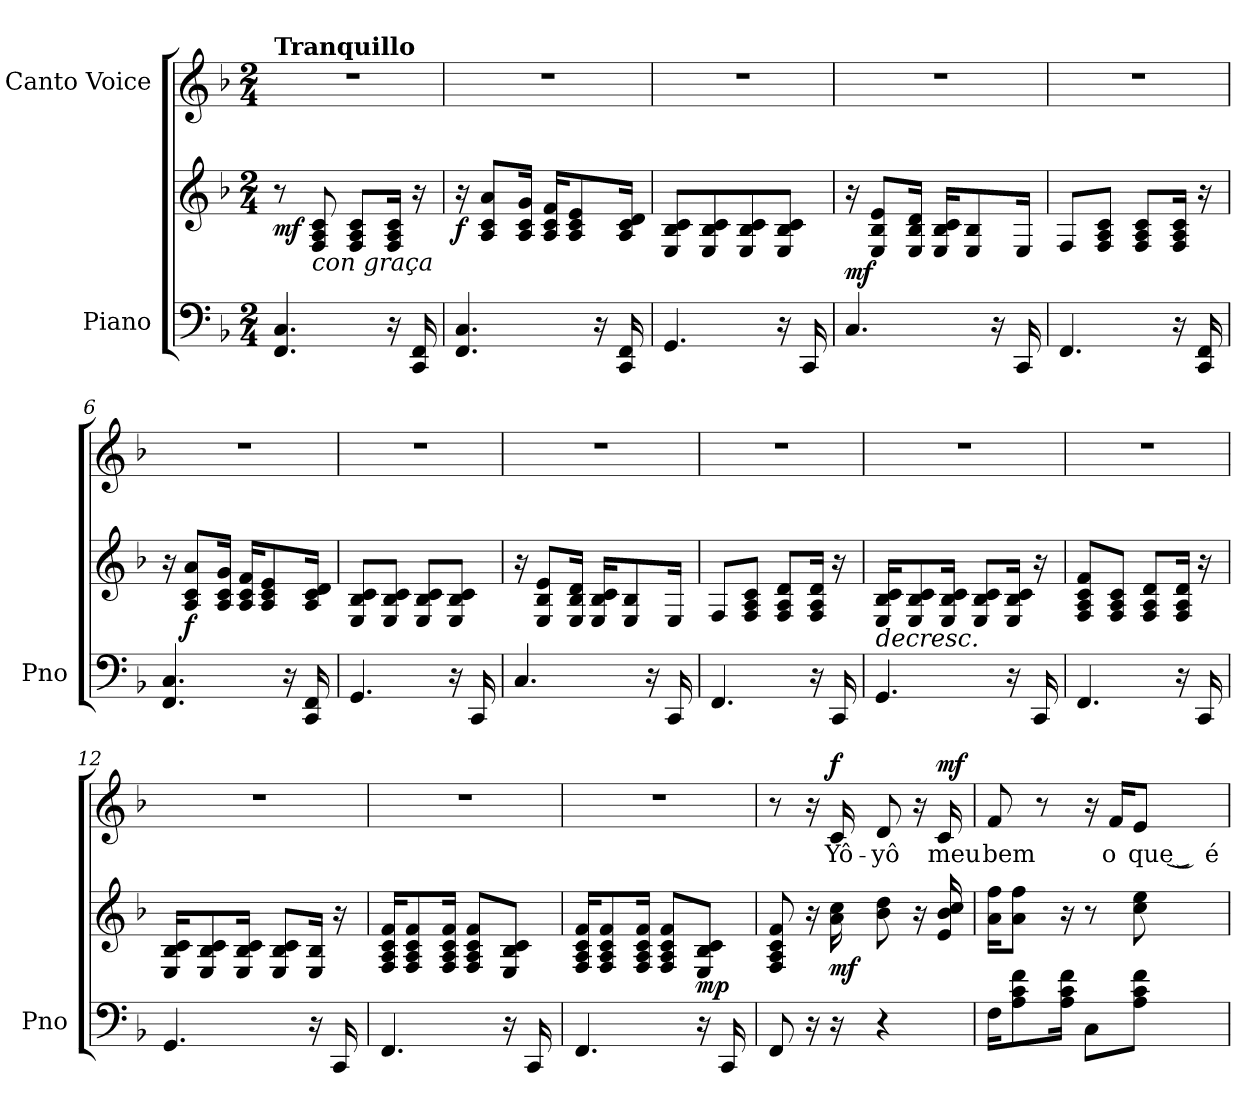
**kern	**kern	**dynam	**kern	**text	**dynam
*part2	*part2	*part2	*part1	*part1	*part1
*staff3	*staff2	*staff2/3	*staff1	*staff1	*staff1
*I"Piano	*	*	*I"Canto Voice	*	*
*I'Pno	*	*	*	*	*
*clefF4	*clefG2	*	*clefG2	*	*
*k[b-]	*k[b-]	*	*k[b-]	*	*
*M2/4	*M2/4	*	*M2/4	*	*
=1	=1	=1	=1	=1	=1
!	!	!	!LO:TX:a:B:t=Tranquillo	!	!
!	!	!LO:DY:b	!	!	!
4.FF/ 4.C/	8r	mf	2r	.	.
!	!LO:TX:b:i:t=con graça	!	!	!	!
.	8F/ 8A/ 8c/	.	.	.	.
.	8F/ 8A/ 8c/L	.	.	.	.
16r	16F/ 16A/ 16c/Jk	.	.	.	.
16CC/ 16FF/	16r	.	.	.	.
=2	=2	=2	=2	=2	=2
!	!	!LO:DY:b	!	!	!
4.FF/ 4.C/	16r	f	2r	.	.
.	8A/ 8c/ 8a/L	.	.	.	.
.	16A/ 16c/ 16g/Jk	.	.	.	.
.	16A/ 16c/ 16f/KL	.	.	.	.
.	8A/ 8c/ 8e/	.	.	.	.
16r	.	.	.	.	.
16CC/ 16FF/	16A/ 16c/ 16d/Jk	.	.	.	.
=3	=3	=3	=3	=3	=3
4.GG/	8E/ 8B-/ 8c/L	.	2r	.	.
.	8E/ 8B-/ 8c/	.	.	.	.
.	8E/ 8B-/ 8c/	.	.	.	.
16r	8E/ 8B-/ 8c/J	.	.	.	.
16CC/	.	.	.	.	.
=4	=4	=4	=4	=4	=4
!	!	!LO:DY:b	!	!	!
4.C/	16r	mf	2r	.	.
.	8E/ 8B-/ 8e/L	.	.	.	.
.	16E/ 16B-/ 16d/Jk	.	.	.	.
.	16E/ 16B-/ 16c/KL	.	.	.	.
.	8E/ 8B-/	.	.	.	.
16r	.	.	.	.	.
16CC/	16E/Jk	.	.	.	.
!!LO:LB:g=z
=5	=5	=5	=5	=5	=5
4.FF/	8F/L	.	2r	.	.
.	8F/ 8A/ 8c/J	.	.	.	.
.	8F/ 8A/ 8c/L	.	.	.	.
16r	16F/ 16A/ 16c/Jk	.	.	.	.
16CC/ 16FF/	16r	.	.	.	.
=6	=6	=6	=6	=6	=6
4.FF/ 4.C/	16r	.	2r	.	.
!	!	!LO:DY:b	!	!	!
.	8A/ 8c/ 8a/L	f	.	.	.
.	16A/ 16c/ 16g/Jk	.	.	.	.
.	16A/ 16c/ 16f/KL	.	.	.	.
.	8A/ 8c/ 8e/	.	.	.	.
16r	.	.	.	.	.
16CC/ 16FF/	16A/ 16c/ 16d/Jk	.	.	.	.
=7	=7	=7	=7	=7	=7
4.GG/	8E/ 8B-/ 8c/L	.	2r	.	.
.	8E/ 8B-/ 8c/J	.	.	.	.
.	8E/ 8B-/ 8c/L	.	.	.	.
16r	8E/ 8B-/ 8c/J	.	.	.	.
16CC/	.	.	.	.	.
=8	=8	=8	=8	=8	=8
4.C/	16r	.	2r	.	.
.	8E/ 8B-/ 8e/L	.	.	.	.
.	16E/ 16B-/ 16d/Jk	.	.	.	.
.	16E/ 16B-/ 16c/KL	.	.	.	.
.	8E/ 8B-/	.	.	.	.
16r	.	.	.	.	.
16CC/	16E/Jk	.	.	.	.
=9	=9	=9	=9	=9	=9
4.FF/	8F/L	.	2r	.	.
.	8F/ 8A/ 8c/J	.	.	.	.
.	8F/ 8A/ 8d/L	.	.	.	.
16r	16F/ 16A/ 16d/Jk	.	.	.	.
16CC/	16r	.	.	.	.
!!LO:LB:g=z
=10	=10	=10	=10	=10	=10
!	!	!LO:HP:b	!	!	!
4.GG/	16E/ 16B-/ 16c/KL	>	2r	.	.
.	8E/ 8B-/ 8c/	.	.	.	.
.	16E/ 16B-/ 16c/Jk	.	.	.	.
.	8E/ 8B-/ 8c/L	.	.	.	.
16r	16E/ 16B-/ 16c/Jk	.	.	.	.
16CC/	16r	.	.	.	.
=11	=11	=11	=11	=11	=11
4.FF/	8F/ 8A/ 8c/ 8f/L	.	2r	.	.
.	8F/ 8A/ 8c/J	.	.	.	.
.	8F/ 8A/ 8d/L	.	.	.	.
16r	16F/ 16A/ 16d/Jk	.	.	.	.
16CC/	16r	.	.	.	.
=12	=12	=12	=12	=12	=12
4.GG/	16E/ 16B-/ 16c/KL	.	2r	.	.
.	8E/ 8B-/ 8c/	.	.	.	.
.	16E/ 16B-/ 16c/Jk	.	.	.	.
.	8E/ 8B-/ 8c/L	.	.	.	.
16r	16E/ 16B-/Jk	.	.	.	.
16CC/	16r	.	.	.	.
=13	=13	=13	=13	=13	=13
4.FF/	16F/ 16A/ 16c/ 16f/KL	.	2r	.	.
.	8F/ 8A/ 8c/ 8f/	.	.	.	.
.	16F/ 16A/ 16c/ 16f/Jk	.	.	.	.
.	8F/ 8A/ 8c/ 8f/L	.	.	.	.
16r	8E/ 8B-/ 8c/J	.	.	.	.
16CC/	.	.	.	.	.
=14	=14	=14	=14	=14	=14
4.FF/	16F/ 16A/ 16c/ 16f/KL	.	2r	.	.
.	8F/ 8A/ 8c/ 8f/	.	.	.	.
.	16F/ 16A/ 16c/ 16f/Jk	.	.	.	.
.	8F/ 8A/ 8c/ 8f/L	.	.	.	.
!	!	!LO:DY:b	!	!	!
16r	8E/ 8B-/ 8c/J	mp	.	.	.
16CC/	.	.	.	.	.
.	.	]	.	.	.
!!LO:LB:g=z
=15	=15	=15	=15	=15	=15
8FF/	8F/ 8A/ 8c/ 8f/	.	8r	.	.
16r	16r	.	16r	.	.
!	!	!LO:DY:b	!	!LO:LY:b	!LO:DY:a
16r	16a\ 16cc\	mf	16c/	Yô-	f
!	!	!	!	!LO:LY:b	!
4r	8b-\ 8dd\	.	8d/	-yô	.
.	16r	.	16r	.	.
!	!	!	!	!LO:LY:b	!LO:DY:a
.	16e/ 16b-/ 16cc/	.	16c/	meu	mf
=16	=16	=16	=16	=16	=16
!	!	!	!	!LO:LY:b	!
16F\KL	16a\ 16ff\KL	.	8f/	bem	.
8A\ 8c\ 8f\	8a\ 8ff\J	.	.	.	.
.	.	.	8r	.	.
16A\ 16c\ 16f\Jk	16r	.	.	.	.
8C\L	8r	.	16r	.	.
!	!	!	!	!LO:LY:b	!
.	.	.	16f/KL	o	.
!	!	!	!	!LO:LY:b	!
8A\ 8c\ 8f\J	8cc\ 8ee\	.	8e/J	que ͜ é	.
=	=	=	=	=	=
*-	*-	*-	*-	*-	*-
